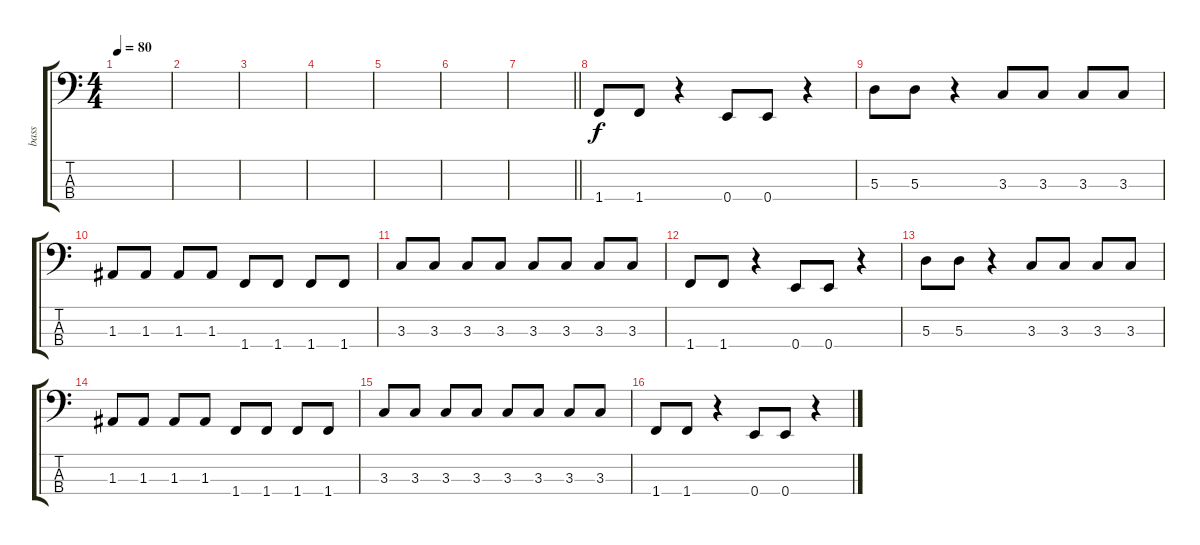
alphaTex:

\track ("bass" "bass") {instrument electricbasspick}
\staff {score tabs}
\tuning (G2 D2 A1 E1) {hide}
\ts (4 4)
\tempo 80
\clef f4
\ks c
|
|
|
|
|
|
\barLineRight lightlight
|
\section ("" "")
1.4.8 1.4.8 r.4 0.4.8 0.4.8 r.4 |
5.3.8 5.3.8 r.4 3.3.8 3.3.8 3.3.8 3.3.8 |
1.3.8 1.3.8 1.3.8 1.3.8 1.4.8 1.4.8 1.4.8 1.4.8 |
3.3.8 3.3.8 3.3.8 3.3.8 3.3.8 3.3.8 3.3.8 3.3.8 |
1.4.8 1.4.8 r.4 0.4.8 0.4.8 r.4 |
5.3.8 5.3.8 r.4 3.3.8 3.3.8 3.3.8 3.3.8 |
1.3.8 1.3.8 1.3.8 1.3.8 1.4.8 1.4.8 1.4.8 1.4.8 |
3.3.8 3.3.8 3.3.8 3.3.8 3.3.8 3.3.8 3.3.8 3.3.8 |
1.4.8 1.4.8 r.4 0.4.8 0.4.8 r.4
